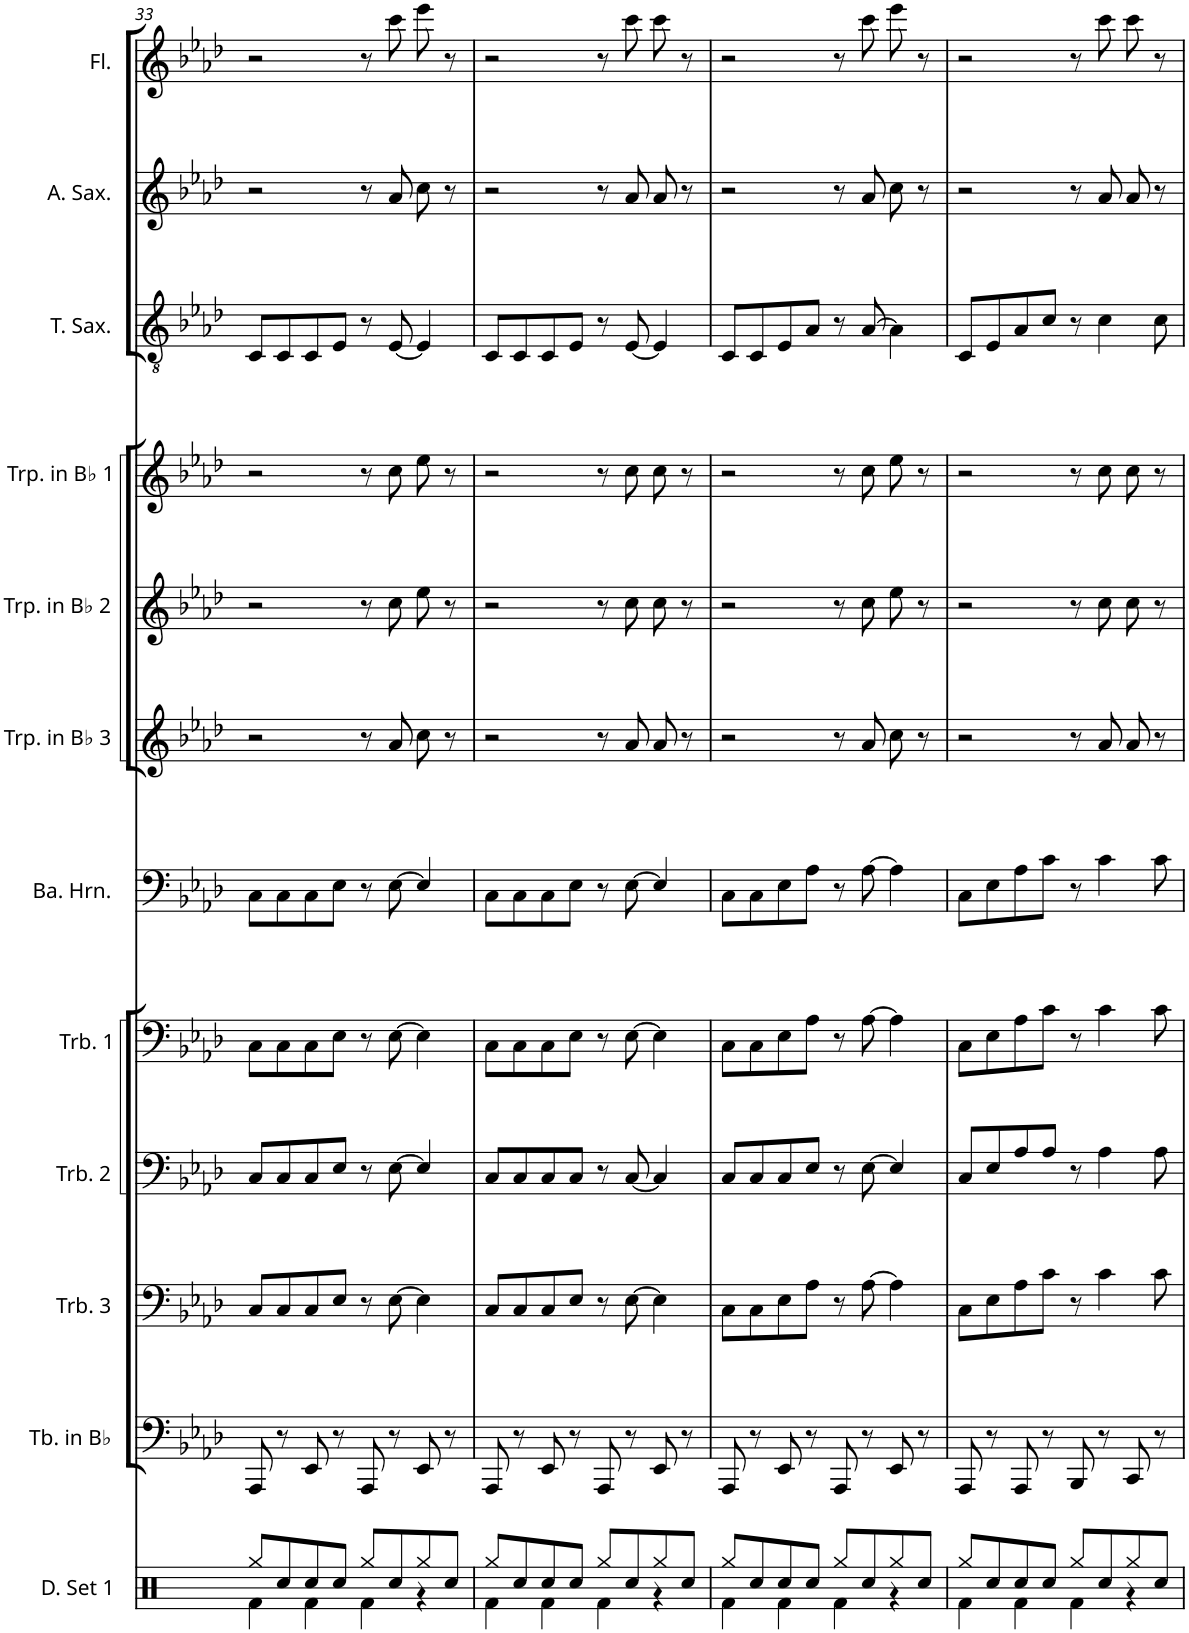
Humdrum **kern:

**kern	**kern	**kern	**kern	**kern	**kern	**kern	**kern	**kern	**kern	**kern	**kern
*part12	*part11	*part10	*part9	*part8	*part7	*part6	*part5	*part4	*part3	*part2	*part1
*staff12	*staff11	*staff10	*staff9	*staff8	*staff7	*staff6	*staff5	*staff4	*staff3	*staff2	*staff1
*I"Drumset 1	*I"Tuba in Bb	*I"Trombone 3	*I"Trombone 2	*I"Trombone 1	*I"Bariton-hoorn	*I"Trompet in Bb 3	*I"Trompet in Bb 2	*I"Trompet in Bb 1	*I"Tenor-saxofoon	*I"Alt-saxofoon	*I"Dwarsfluit
*I'D. Set 1	*I'Tb. in Bb	*I'Trb. 3	*I'Trb. 2	*I'Trb. 1	*I'Ba. Hrn.	*I'Trp. in Bb 3	*I'Trp. in Bb 2	*I'Trp. in Bb 1	*I'T. Sax.	*I'A. Sax.	*
!!LO:PB:g=z
*clefX	*clefF4	*clefF4	*clefF4	*clefF4	*clefF4	*clefG2	*clefG2	*clefG2	*clefGv2	*clefG2	*clefG2
*	*	*	*	*	*Trd4c7	*Trd1c2	*Trd1c2	*Trd1c2	*Trd8c14	*Trd5c9	*
*k[]	*k[b-e-a-d-]	*k[b-e-a-d-]	*k[b-e-a-d-]	*k[b-e-a-d-]	*k[b-e-a-d-]	*k[b-e-a-d-]	*k[b-e-a-d-]	*k[b-e-a-d-]	*k[b-e-a-d-]	*k[b-e-a-d-]	*k[b-e-a-d-]
*M4/4	*M4/4	*M4/4	*M4/4	*M4/4	*M4/4	*M4/4	*M4/4	*M4/4	*M4/4	*M4/4	*M4/4
=33	=33	=33	=33	=33	=33	=33	=33	=33	=33	=33	=33
*^	*	*	*	*	*	*	*	*	*	*	*
8Rgg/L	4Rf\	8AAA-/	8C/L	8C/L	8C\L	8C\L	2r	2r	2r	8C/L	2r	2r
8Rcc/	.	8r	8C/	8C/	8C\	8C\	.	.	.	8C/	.	.
8Rcc/	4Rf\	8EE-/	8C/	8C/	8C\	8C\	.	.	.	8C/	.	.
8Rcc/J	.	8r	8E-/J	8E-/J	8E-\J	8E-\J	.	.	.	8E-/J	.	.
8Rgg/L	4Rf\	8AAA-/	8r	8r	8r	8r	8r	8r	8r	8r	8r	8r
8Rcc/	.	8r	[8E-\	[8E-\	[8E-\	[8E-\	8a-/	8cc\	8cc\	[8E-/	8a-/	8ccc\
8Rgg/	4r	8EE-/	4E-\]	4E-/]	4E-\]	4E-/]	8cc\	8ee-\	8ee-\	4E-/]	8cc\	8eee-\
8Rcc/J	.	8r	.	.	.	.	8r	8r	8r	.	8r	8r
=34	=34	=34	=34	=34	=34	=34	=34	=34	=34	=34	=34	=34
8Rgg/L	4Rf\	8AAA-/	8C/L	8C/L	8C\L	8C\L	2r	2r	2r	8C/L	2r	2r
8Rcc/	.	8r	8C/	8C/	8C\	8C\	.	.	.	8C/	.	.
8Rcc/	4Rf\	8EE-/	8C/	8C/	8C\	8C\	.	.	.	8C/	.	.
8Rcc/J	.	8r	8E-/J	8C/J	8E-\J	8E-\J	.	.	.	8E-/J	.	.
8Rgg/L	4Rf\	8AAA-/	8r	8r	8r	8r	8r	8r	8r	8r	8r	8r
8Rcc/	.	8r	[8E-\	[8C/	[8E-\	[8E-\	8a-/	8cc\	8cc\	[8E-/	8a-/	8ccc\
8Rgg/	4r	8EE-/	4E-\]	4C/]	4E-\]	4E-/]	8a-/	8cc\	8cc\	4E-/]	8a-/	8ccc\
8Rcc/J	.	8r	.	.	.	.	8r	8r	8r	.	8r	8r
=35	=35	=35	=35	=35	=35	=35	=35	=35	=35	=35	=35	=35
8Rgg/L	4Rf\	8AAA-/	8C\L	8C/L	8C\L	8C\L	2r	2r	2r	8C/L	2r	2r
8Rcc/	.	8r	8C\	8C/	8C\	8C\	.	.	.	8C/	.	.
8Rcc/	4Rf\	8EE-/	8E-\	8C/	8E-\	8E-\	.	.	.	8E-/	.	.
8Rcc/J	.	8r	8A-\J	8E-/J	8A-\J	8A-\J	.	.	.	8A-/J	.	.
8Rgg/L	4Rf\	8AAA-/	8r	8r	8r	8r	8r	8r	8r	8r	8r	8r
8Rcc/	.	8r	[8A-\	[8E-\	[8A-\	[8A-\	8a-/	8cc\	8cc\	[8A-/	8a-/	8ccc\
8Rgg/	4r	8EE-/	4A-\]	4E-/]	4A-\]	4A-\]	8cc\	8ee-\	8ee-\	4A-\]	8cc\	8eee-\
8Rcc/J	.	8r	.	.	.	.	8r	8r	8r	.	8r	8r
=36	=36	=36	=36	=36	=36	=36	=36	=36	=36	=36	=36	=36
8Rgg/L	4Rf\	8AAA-/	8C\L	8C/L	8C\L	8C\L	2r	2r	2r	8C/L	2r	2r
8Rcc/	.	8r	8E-\	8E-/	8E-\	8E-\	.	.	.	8E-/	.	.
8Rcc/	4Rf\	8AAA-/	8A-\	8A-/	8A-\	8A-\	.	.	.	8A-/	.	.
8Rcc/J	.	8r	8c\J	8A-/J	8c\J	8c\J	.	.	.	8c/J	.	.
8Rgg/L	4Rf\	8BBB-/	8r	8r	8r	8r	8r	8r	8r	8r	8r	8r
8Rcc/	.	8r	4c\	4A-\	4c\	4c\	8a-/	8cc\	8cc\	4c\	8a-/	8ccc\
8Rgg/	4r	8CC/	.	.	.	.	8a-/	8cc\	8cc\	.	8a-/	8ccc\
8Rcc/J	.	8r	8c\	8A-\	8c\	8c\	8r	8r	8r	8c\	8r	8r
*v	*v	*	*	*	*	*	*	*	*	*	*	*
=	=	=	=	=	=	=	=	=	=	=	=
*-	*-	*-	*-	*-	*-	*-	*-	*-	*-	*-	*-
